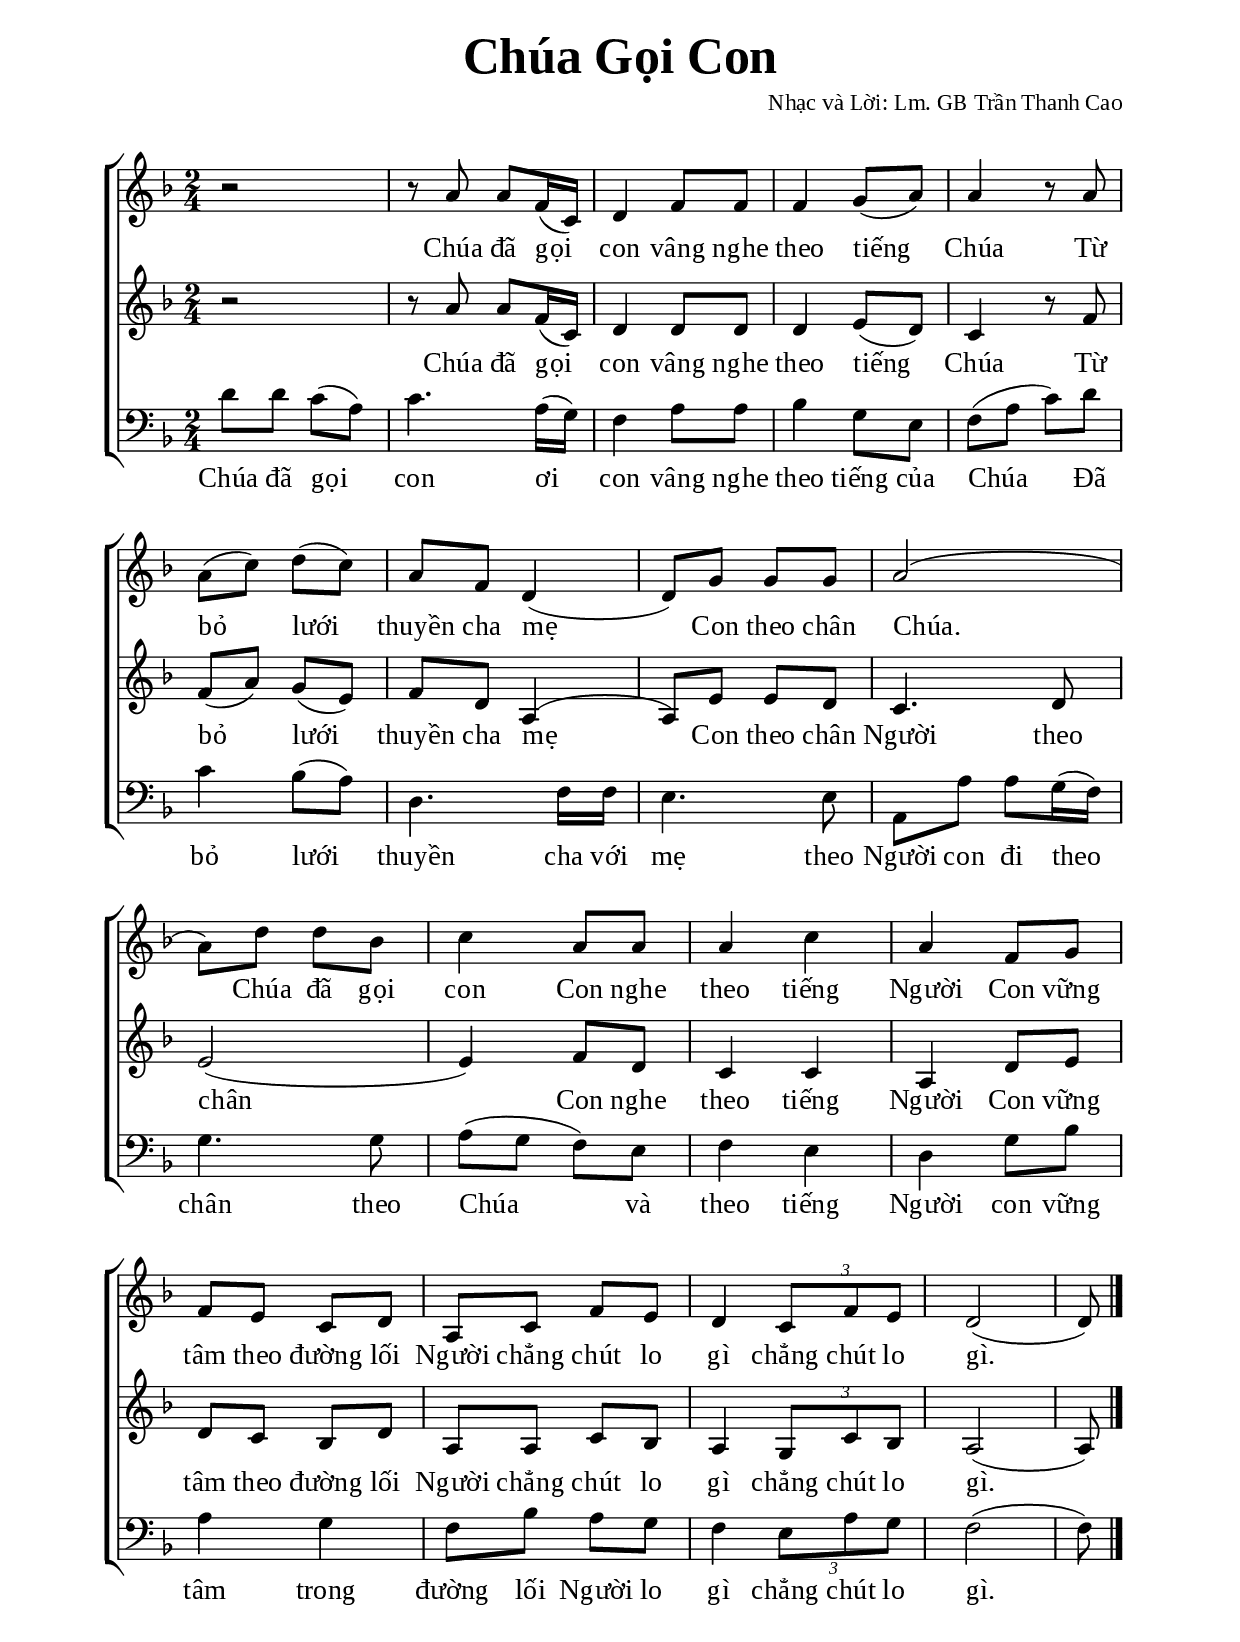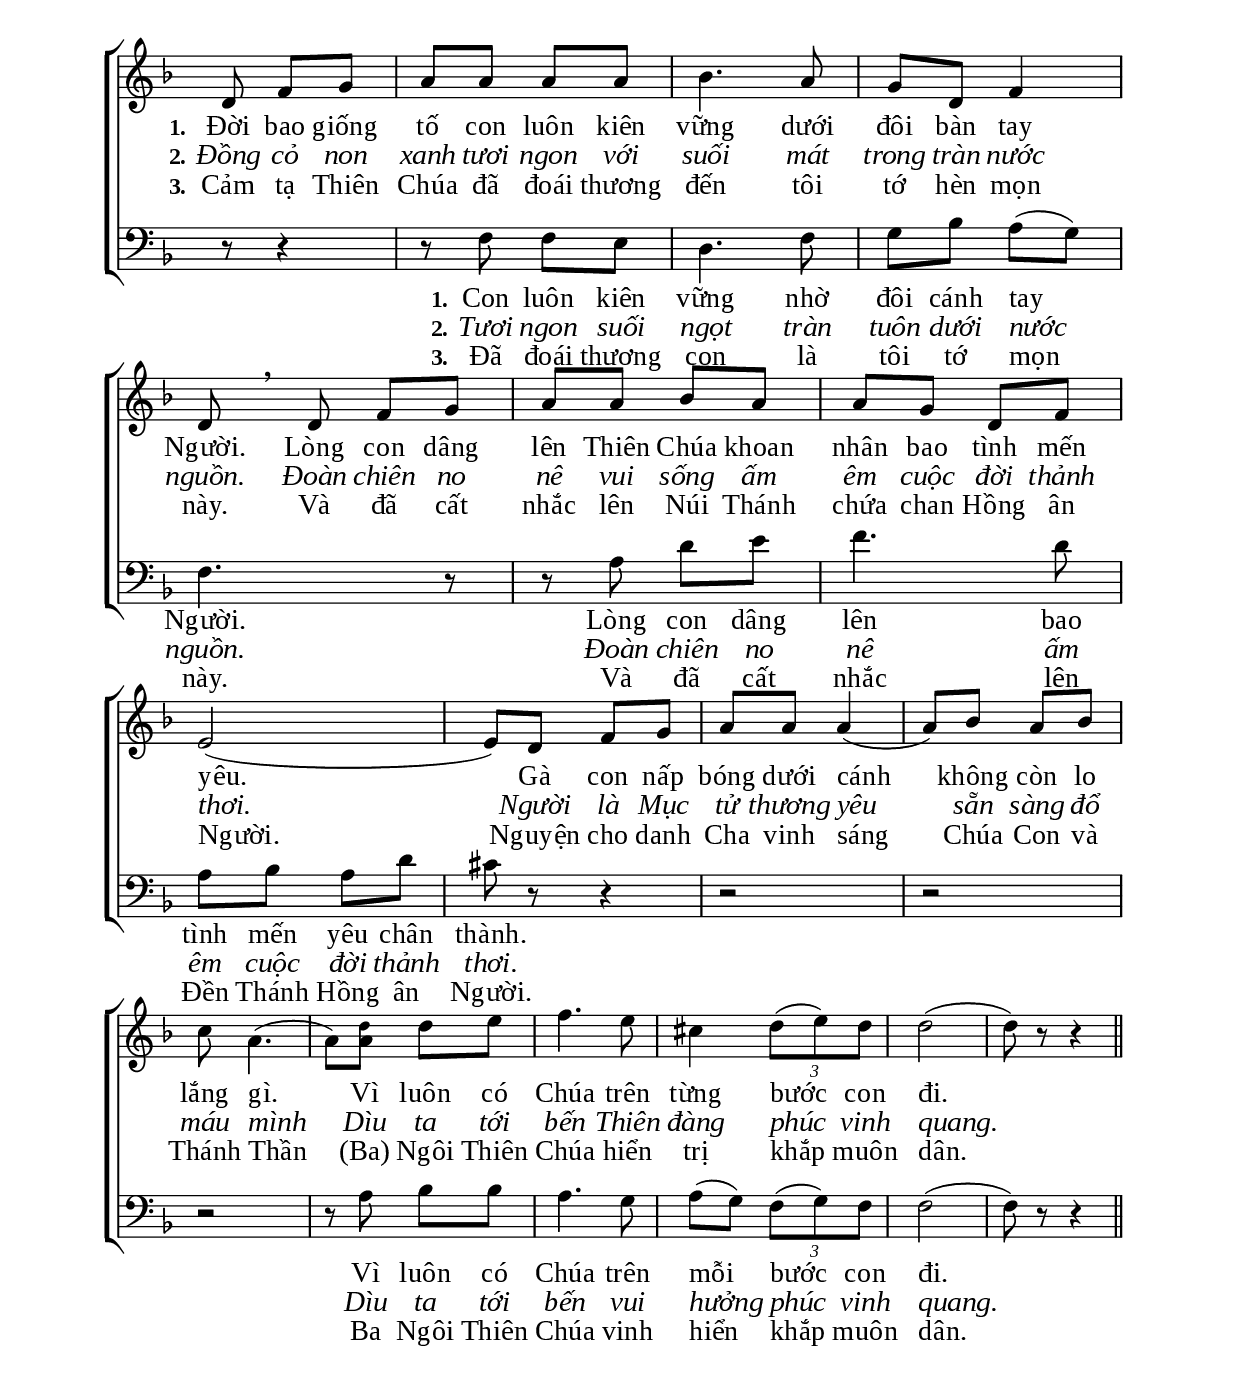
% Cài đặt chung
\version "2.22.1"
\include "english.ly"

\header {
  title = \markup { \fontsize #3 "Chúa Gọi Con" }
  composer = "Nhạc và Lời: Lm. GB Trần Thanh Cao"
  arranger = " "
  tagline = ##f
}

% Nhạc điệp khúc
nhacDiepKhucSop = \relative c'' {
  r2 |
  r8 a a f16 _(c) |
  d4 f8 f |
  f4 g8 (a) |
  a4 r8 a |
  a (c) d (c) |
  a f d4 ( |
  d8) g g g |
  a2 ( |
  a8) d d bf |
  c4 a8 a |
  a4 c |
  a f8 g |
  f e c d |
  a c f e |
  d4 \tuplet 3/2 { c8 f e } |
  d2 ( |
  d8) \bar "|."
}

nhacDiepKhucAlto = \relative c'' {
  r2 |
  r8 a a f16 _(c) |
  d4 d8 d |
  d4 e8 (d) 
  c4 r8 f |
  f (a) g (e) |
  f d a4 ^( |
  a8) e' e d |
  c4. d8 |
  e2 ( |
  e4) f8 d |
  c4 c |
  a d8 e |
  d c bf d |
  a a c bf |
  a4 \tuplet 3/2 { g8 c bf } |
  a2 ( |
  a8)
}

nhacDiepKhucBas = \relative c' {
  d8 d c (a) |
  c4. a16 (g) |
  f4 a8 a |
  bf4 g8 e |
  f (a c) d |
  c4 bf8 (a) |
  d,4. f16 f |
  e4. e8 |
  a, a' a g16 (f) |
  g4. g8 |
  a (g f) e |
  f4 e |
  d g8 bf |
  a4 g |
  f8 bf a g |
  f4 \tuplet 3/2 { e8 a g } |
  f2 ( |
  f8)
}

% Nhạc phiên khúc
nhacPhienKhucSop = \relative c' {
  \partial 4. d8 f g |
  a a a a |
  bf4. a8 |
  g d f4 |
  d8 \breathe d f g |
  a a bf a |
  a g d f |
  e2 ( |
  e8) d f g |
  a a a4 ( |
  a8) bf a bf |
  c \once \stemDown a4. ( |
  a8) <a \tweak font-size #-2 d>8 d e |
  f4. e8 |
  cs4 \tuplet 3/2 { d8 (e) d } |
  d2 ( |
  d8) r r4 \bar "||"
}

nhacPhienKhucBas = \relative c {
  \partial 4. r8 r4 |
  r8 f8 f e |
  d4. f8 |
  g bf a (g) |
  f4. r8 |
  r a d e |
  f4. d8 |
  a bf a d |
  cs r r4 |
  r2 |
  r2 |
  r2 |
  r8 a bf bf |
  a4. g8 |
  a (g) \tuplet 3/2 { f (g) f } |
  f2 ( |
  f8) r r4
}

% Lời điệp khúc
loiDiepKhucSop = \lyricmode {
  Chúa đã gọi con vâng nghe theo tiếng Chúa
  Từ bỏ lưới thuyền cha mẹ
  Con theo chân Chúa.
  Chúa đã gọi con
  Con nghe theo tiếng Người
  Con vững tâm theo đường lối Người
  chẳng chút lo gì
  chẳng chút lo gì.
}

loiDiepKhucAlto = \lyricmode {
  Chúa đã gọi con vâng nghe theo tiếng Chúa
  Từ bỏ lưới thuyền cha mẹ
  Con theo chân Người theo chân
  Con nghe theo tiếng Người
  Con vững tâm theo đường lối Người
  chẳng chút lo gì
  chẳng chút lo gì.
}

loiDiepKhucBas = \lyricmode {
  Chúa đã gọi con ơi con
  vâng nghe theo tiếng của Chúa
  Đã bỏ lưới thuyền cha với mẹ
  theo Người con đi theo chân theo Chúa
  và theo tiếng Người
  con vững tâm trong đường lối Người lo gì
  chẳng chút lo gì.
}

% Lời phiên khúc
loiPhienKhucMotSop = \lyricmode {
  \set stanza = #"1."
  Đời bao giống tố con luôn kiên vững dưới đôi bàn tay Người.
  Lòng con dâng lên Thiên Chúa khoan nhân
  bao tình mến yêu.
  Gà con nấp bóng dưới cánh
  không còn lo lắng gì.
  Vì luôn có Chúa trên từng bước con đi.
}

loiPhienKhucMotBas = \lyricmode {
  \set stanza = #"1."
  Con luôn kiên vững nhờ đôi cánh tay Người.
  Lòng con dâng lên bao tình mến yêu chân thành.
  Vì luôn có Chúa trên mỗi bước con đi.
}

loiPhienKhucHaiSop = \lyricmode {
  \override Lyrics.LyricText.font-shape = #'italic
  \set stanza = #"2."
  Đồng cỏ non xanh tươi ngon với suối mát trong tràn nước nguồn.
  Đoàn chiên no nê vui sống ấm êm cuộc đời thảnh thơi.
  Người là Mục tử thương yêu sẵn sàng đổ máu mình
  Dìu ta tới bến Thiên đàng phúc vinh quang.
}

loiPhienKhucHaiBas = \lyricmode {
  \override Lyrics.LyricText.font-shape = #'italic
  \set stanza = #"2."
  Tươi ngon suối ngọt tràn tuôn dưới nước nguồn.
  Đoàn chiên no nê ấm êm cuộc đời thảnh thơi.
  Dìu ta tới bến vui hưởng phúc vinh quang.
}

loiPhienKhucBaSop = \lyricmode {
  \set stanza = #"3."
  Cảm tạ Thiên Chúa đã đoái thương đến tôi tớ hèn mọn này.
  Và đã cất nhắc lên Núi Thánh chứa chan Hồng ân Người.
  Nguyện cho danh Cha vinh sáng Chúa Con và Thánh Thần
  (Ba) Ngôi Thiên Chúa hiển trị khắp muôn dân.
}

loiPhienKhucBaBas = \lyricmode {
  \set stanza = #"3."
  Đã đoái thương con là tôi tớ mọn này.
  Và đã cất nhắc lên Đền Thánh Hồng ân Người.
  Ba Ngôi Thiên Chúa vinh hiển khắp muôn dân.
}

% Dàn trang
\paper {
  #(set-paper-size "a4")
  top-margin = 18\mm
  bottom-margin = 10\mm
  left-margin = 20\mm
  right-margin = 20\mm
  indent = #0
  #(define fonts
    (make-pango-font-tree
      "Liberation Serif"
      "Liberation Serif"
      "Liberation Serif"
      (/ 20 20)))
  page-count = #2
  print-page-number = #f
  system-system-spacing = #'((basic-distance . 13))
  score-system-spacing = #'((basic-distance . 13))
}

\score {
  \new ChoirStaff <<
    \new Staff \with {
        %\magnifyStaff #(magstep +1)
      }
      <<
        \clef "treble"
        \new Voice = beSop {
          \key f \major \time 2/4 \nhacDiepKhucSop
        }
        \new Lyrics \lyricsto beSop \loiDiepKhucSop
    >>
    \new Staff \with {
        %\magnifyStaff #(magstep +1)
      }
      <<
        \new Voice = beAlto {
          \key f \major \time 2/4 \nhacDiepKhucAlto
        }
        \new Lyrics \lyricsto beAlto \loiDiepKhucAlto
    >>
    \new Staff \with {
        %\magnifyStaff #(magstep +1)
      }
      <<
        \clef "bass"
        \new Voice = beBas {
          \key f \major \time 2/4 \nhacDiepKhucBas
        }
        \new Lyrics \lyricsto beBas \loiDiepKhucBas
    >>
  >>
  \layout {
    \override Lyrics.LyricText.font-size = #+2
    \override Lyrics.LyricSpace.minimum-distance = #0.6
    \override Score.BarNumber.break-visibility = ##(#f #f #f)
    \override Score.SpacingSpanner.uniform-stretching = ##t
    \override Score.NonMusicalPaperColumn.page-break-permission = ##f
  }
}

\score {
  \new ChoirStaff <<
    \new Staff \with {
        \consists "Merge_rests_engraver"
        %\magnifyStaff #(magstep +1)
      }
      <<
        \clef "treble"
        \new Voice = beSop {
          \key f \major \time 2/4 \nhacPhienKhucSop
        }
        \new Lyrics \lyricsto beSop \loiPhienKhucMotSop
        \new Lyrics \lyricsto beSop \loiPhienKhucHaiSop
        \new Lyrics \lyricsto beSop \loiPhienKhucBaSop
    >>
    \new Staff \with {
        \consists "Merge_rests_engraver"
        %\magnifyStaff #(magstep +1)
      }
      <<
        \clef "bass"
        \new Voice = beBas {
          \key f \major \time 2/4 \nhacPhienKhucBas
        }
        \new Lyrics \lyricsto beBas \loiPhienKhucMotBas
        \new Lyrics \lyricsto beBas \loiPhienKhucHaiBas
        \new Lyrics \lyricsto beBas \loiPhienKhucBaBas
    >>
  >>
  \layout {
    \override Staff.TimeSignature.transparent = ##t
    \override Lyrics.LyricText.font-size = #+2
    \override Lyrics.LyricSpace.minimum-distance = #0.6
    \override Score.BarNumber.break-visibility = ##(#f #f #f)
    \override Score.SpacingSpanner.uniform-stretching = ##t
    \override Score.NonMusicalPaperColumn.page-break-permission = ##f
  }
}
